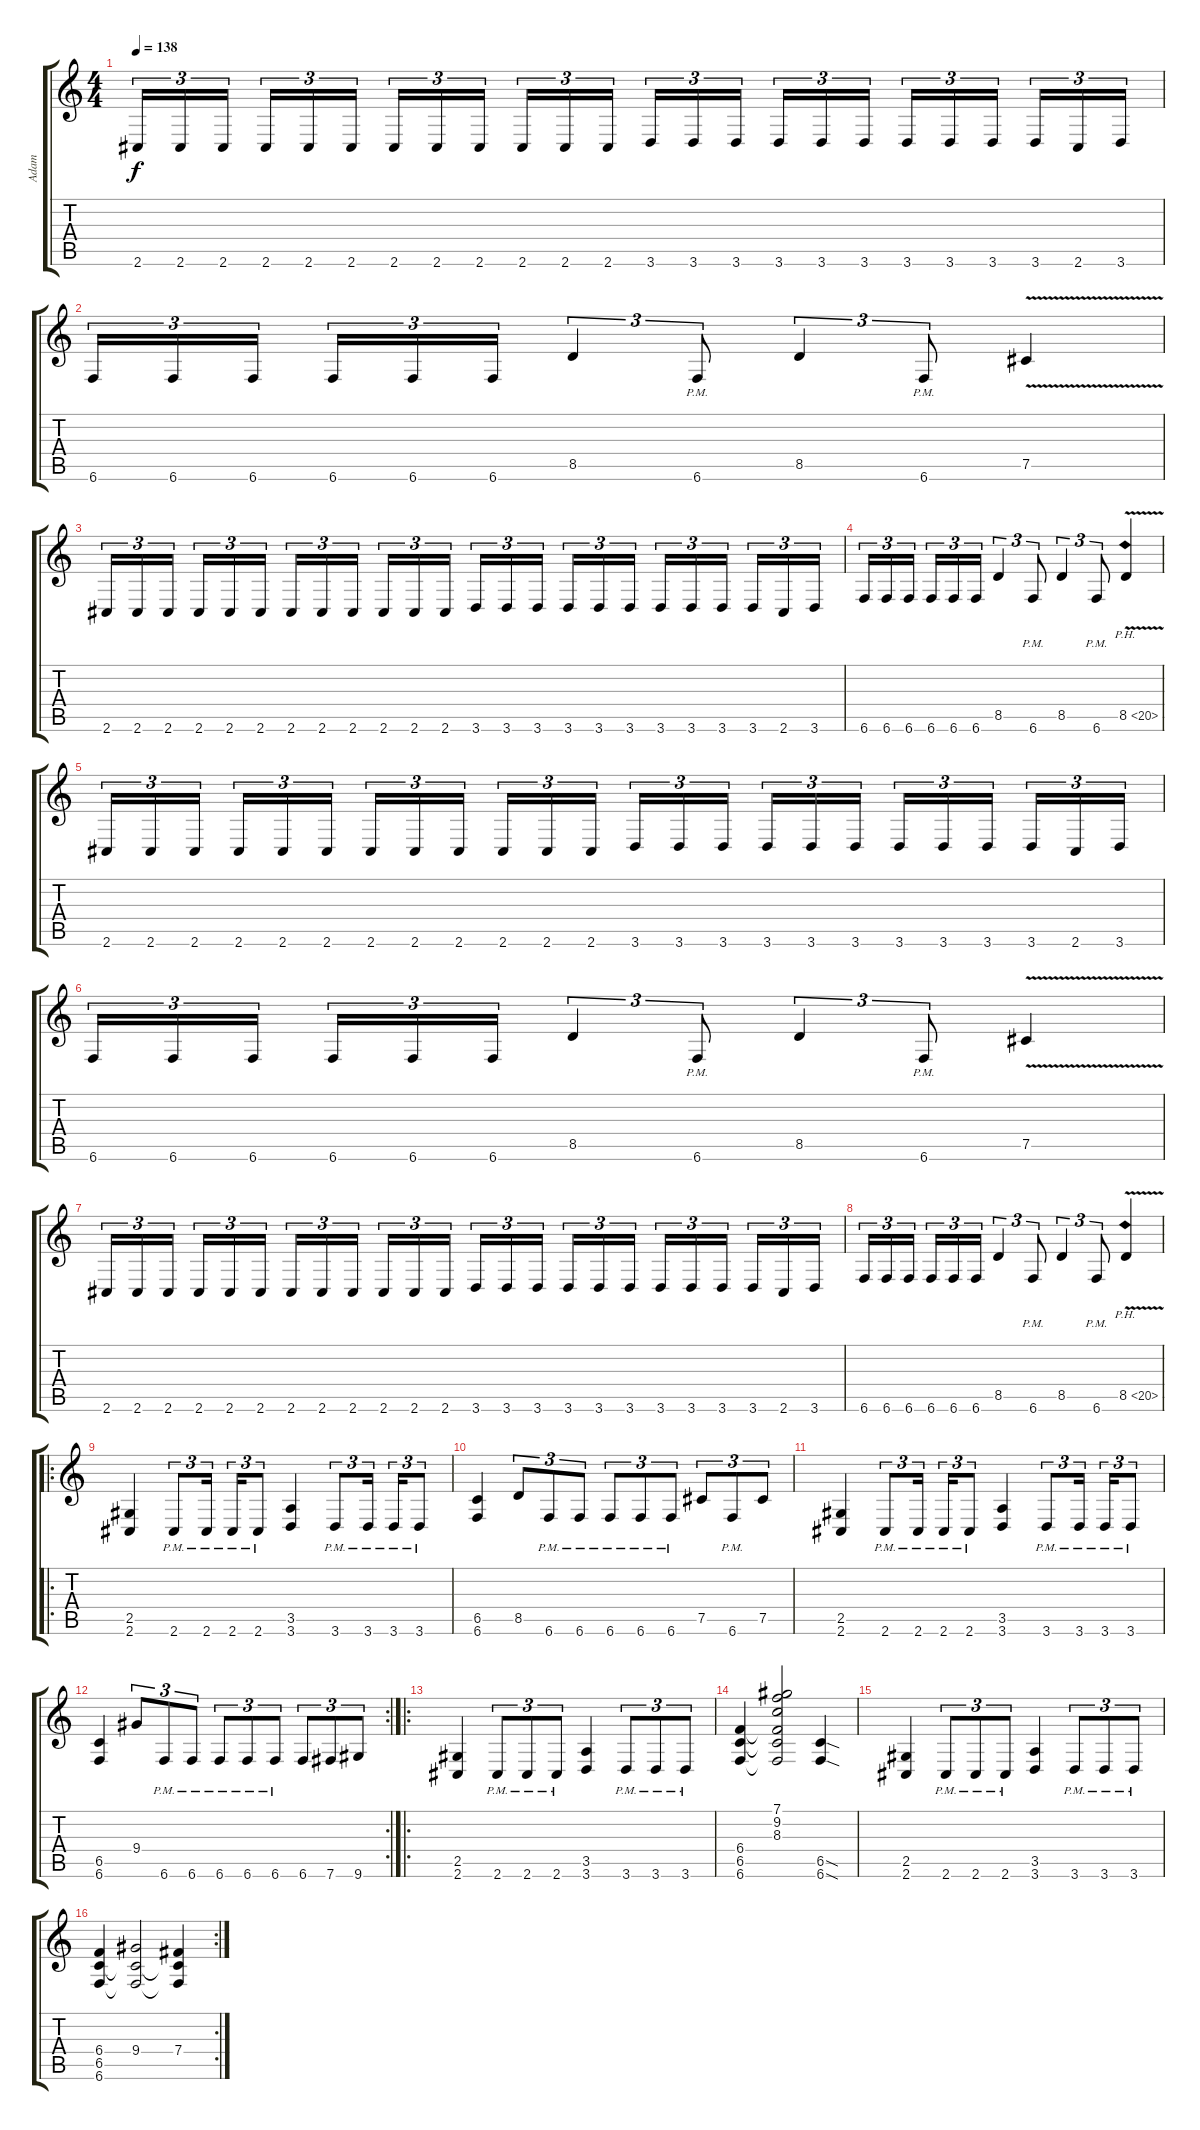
\track ("Adam" "Adam") {instrument distortionguitar}
\staff {score tabs}
\tuning (Db4 Ab3 E3 B2 Gb2 B1) {hide}
\ts (4 4)
\tempo 138
\clef g2
\ks c
2.6.16{tu (3 2) dy f} 2.6.16{tu (3 2)} 2.6.16{tu (3 2) beam splitsecondary} 2.6.16{tu (3 2)} 2.6.16{tu (3 2)} 2.6.16{tu (3 2)} 2.6.16{tu (3 2)} 2.6.16{tu (3 2)} 2.6.16{tu (3 2) beam splitsecondary} 2.6.16{tu (3 2)} 2.6.16{tu (3 2)} 2.6.16{tu (3 2)} 3.6.16{tu (3 2)} 3.6.16{tu (3 2)} 3.6.16{tu (3 2) beam splitsecondary} 3.6.16{tu (3 2)} 3.6.16{tu (3 2)} 3.6.16{tu (3 2)} 3.6.16{tu (3 2)} 3.6.16{tu (3 2)} 3.6.16{tu (3 2) beam splitsecondary} 3.6.16{tu (3 2)} 2.6.16{tu (3 2)} 3.6.16{tu (3 2)} |
6.6.16{tu (3 2)} 6.6.16{tu (3 2)} 6.6.16{tu (3 2) beam splitsecondary} 6.6.16{tu (3 2)} 6.6.16{tu (3 2)} 6.6.16{tu (3 2)} 8.5.4{tu (3 2)} 6.6{pm}.8{tu (3 2)} 8.5.4{tu (3 2)} 6.6{pm}.8{tu (3 2)} 7.5{v}.4 |
2.6.16{tu (3 2)} 2.6.16{tu (3 2)} 2.6.16{tu (3 2) beam splitsecondary} 2.6.16{tu (3 2)} 2.6.16{tu (3 2)} 2.6.16{tu (3 2)} 2.6.16{tu (3 2)} 2.6.16{tu (3 2)} 2.6.16{tu (3 2) beam splitsecondary} 2.6.16{tu (3 2)} 2.6.16{tu (3 2)} 2.6.16{tu (3 2)} 3.6.16{tu (3 2)} 3.6.16{tu (3 2)} 3.6.16{tu (3 2) beam splitsecondary} 3.6.16{tu (3 2)} 3.6.16{tu (3 2)} 3.6.16{tu (3 2)} 3.6.16{tu (3 2)} 3.6.16{tu (3 2)} 3.6.16{tu (3 2) beam splitsecondary} 3.6.16{tu (3 2)} 2.6.16{tu (3 2)} 3.6.16{tu (3 2)} |
6.6.16{tu (3 2)} 6.6.16{tu (3 2)} 6.6.16{tu (3 2) beam splitsecondary} 6.6.16{tu (3 2)} 6.6.16{tu (3 2)} 6.6.16{tu (3 2)} 8.5.4{tu (3 2)} 6.6{pm}.8{tu (3 2)} 8.5.4{tu (3 2)} 6.6{pm}.8{tu (3 2)} 8.5{ph 12 v}.4 |
2.6.16{tu (3 2)} 2.6.16{tu (3 2)} 2.6.16{tu (3 2) beam splitsecondary} 2.6.16{tu (3 2)} 2.6.16{tu (3 2)} 2.6.16{tu (3 2)} 2.6.16{tu (3 2)} 2.6.16{tu (3 2)} 2.6.16{tu (3 2) beam splitsecondary} 2.6.16{tu (3 2)} 2.6.16{tu (3 2)} 2.6.16{tu (3 2)} 3.6.16{tu (3 2)} 3.6.16{tu (3 2)} 3.6.16{tu (3 2) beam splitsecondary} 3.6.16{tu (3 2)} 3.6.16{tu (3 2)} 3.6.16{tu (3 2)} 3.6.16{tu (3 2)} 3.6.16{tu (3 2)} 3.6.16{tu (3 2) beam splitsecondary} 3.6.16{tu (3 2)} 2.6.16{tu (3 2)} 3.6.16{tu (3 2)} |
6.6.16{tu (3 2)} 6.6.16{tu (3 2)} 6.6.16{tu (3 2) beam splitsecondary} 6.6.16{tu (3 2)} 6.6.16{tu (3 2)} 6.6.16{tu (3 2)} 8.5.4{tu (3 2)} 6.6{pm}.8{tu (3 2)} 8.5.4{tu (3 2)} 6.6{pm}.8{tu (3 2)} 7.5{v}.4 |
2.6.16{tu (3 2)} 2.6.16{tu (3 2)} 2.6.16{tu (3 2) beam splitsecondary} 2.6.16{tu (3 2)} 2.6.16{tu (3 2)} 2.6.16{tu (3 2)} 2.6.16{tu (3 2)} 2.6.16{tu (3 2)} 2.6.16{tu (3 2) beam splitsecondary} 2.6.16{tu (3 2)} 2.6.16{tu (3 2)} 2.6.16{tu (3 2)} 3.6.16{tu (3 2)} 3.6.16{tu (3 2)} 3.6.16{tu (3 2) beam splitsecondary} 3.6.16{tu (3 2)} 3.6.16{tu (3 2)} 3.6.16{tu (3 2)} 3.6.16{tu (3 2)} 3.6.16{tu (3 2)} 3.6.16{tu (3 2) beam splitsecondary} 3.6.16{tu (3 2)} 2.6.16{tu (3 2)} 3.6.16{tu (3 2)} |
6.6.16{tu (3 2)} 6.6.16{tu (3 2)} 6.6.16{tu (3 2) beam splitsecondary} 6.6.16{tu (3 2)} 6.6.16{tu (3 2)} 6.6.16{tu (3 2)} 8.5.4{tu (3 2)} 6.6{pm}.8{tu (3 2)} 8.5.4{tu (3 2)} 6.6{pm}.8{tu (3 2)} 8.5{ph 12 v}.4 |
\ro
(2.5 2.6).4 2.6{pm}.8{tu (3 2)} 2.6{pm}.16{tu (3 2) beam splitsecondary} 2.6{pm}.16{tu (3 2)} 2.6{pm}.8{tu (3 2)} (3.5 3.6).4 3.6{pm}.8{tu (3 2)} 3.6{pm}.16{tu (3 2) beam splitsecondary} 3.6{pm}.16{tu (3 2)} 3.6{pm}.8{tu (3 2)} |
(6.5 6.6).4 8.5.8{tu (3 2)} 6.6{pm}.8{tu (3 2)} 6.6{pm}.8{tu (3 2)} 6.6{pm}.8{tu (3 2)} 6.6{pm}.8{tu (3 2)} 6.6{pm}.8{tu (3 2)} 7.5.8{tu (3 2)} 6.6{pm}.8{tu (3 2)} 7.5.8{tu (3 2)} |
(2.5 2.6).4 2.6{pm}.8{tu (3 2)} 2.6{pm}.16{tu (3 2) beam splitsecondary} 2.6{pm}.16{tu (3 2)} 2.6{pm}.8{tu (3 2)} (3.5 3.6).4 3.6{pm}.8{tu (3 2)} 3.6{pm}.16{tu (3 2) beam splitsecondary} 3.6{pm}.16{tu (3 2)} 3.6{pm}.8{tu (3 2)} |
\rc 2
(6.5 6.6).4 9.4.8{tu (3 2)} 6.6{pm}.8{tu (3 2)} 6.6{pm}.8{tu (3 2)} 6.6{pm}.8{tu (3 2)} 6.6{pm}.8{tu (3 2)} 6.6{pm}.8{tu (3 2)} 6.6.8{tu (3 2)} 7.6.8{tu (3 2)} 9.6.8{tu (3 2)} |
\ro
(2.5 2.6).4 2.6{pm}.8{tu (3 2)} 2.6{pm}.8{tu (3 2)} 2.6{pm}.8{tu (3 2)} (3.5 3.6).4 3.6{pm}.8{tu (3 2)} 3.6{pm}.8{tu (3 2)} 3.6{pm}.8{tu (3 2)} |
(6.4 6.5 6.6).4 (7.1 9.2 8.3 6.4{t} 6.5{t} 6.6{t}).2 (6.5{sod} 6.6{sod}).4 |
(2.5 2.6).4 2.6{pm}.8{tu (3 2)} 2.6{pm}.8{tu (3 2)} 2.6{pm}.8{tu (3 2)} (3.5 3.6).4 3.6{pm}.8{tu (3 2)} 3.6{pm}.8{tu (3 2)} 3.6{pm}.8{tu (3 2)} |
\rc 2
(6.4 6.5 6.6).4 (9.4 6.5{t} 6.6{t}).2 (7.4 6.5{t} 6.6{t}).4
